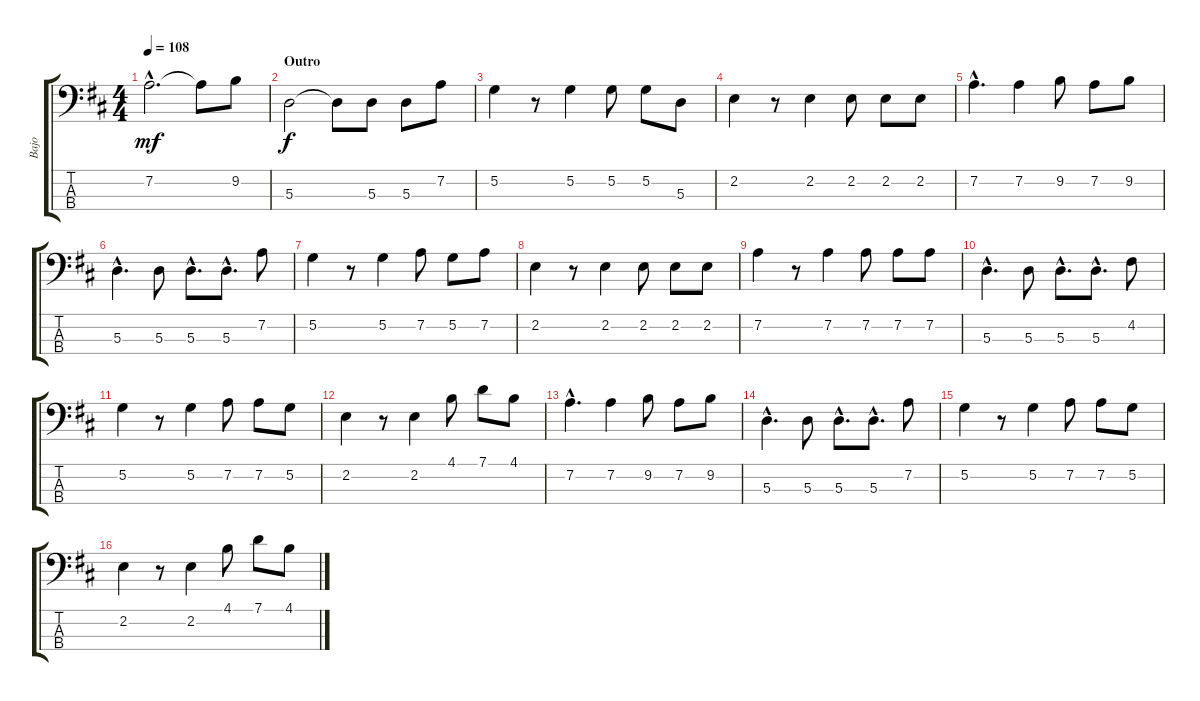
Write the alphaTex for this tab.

\track ("Bajo" "Bajo") {instrument fretlessbass}
\staff {score tabs}
\tuning (G2 D2 A1 D1) {hide}
\ts (4 4)
\tempo 108
\clef f4
\ks bminor
7.2{hac}.2{d dy mf} 7.2{t}.8 9.2.8 |
\section ("" "Outro")
5.3.2{dy f} 5.3{t}.8 5.3.8 5.3.8 7.2.8 |
5.2.4 r.8 5.2.4 5.2.8 5.2.8 5.3.8 |
2.2.4 r.8 2.2.4 2.2.8 2.2.8 2.2.8 |
7.2{hac}.4{d} 7.2.4 9.2.8 7.2.8 9.2.8 |
5.3{hac}.4{d} 5.3.8 5.3{hac}.8{d} 5.3{hac}.8{d} 7.2.8 |
5.2.4 r.8 5.2.4 7.2.8 5.2.8 7.2.8 |
2.2.4 r.8 2.2.4 2.2.8 2.2.8 2.2.8 |
7.2.4 r.8 7.2.4 7.2.8 7.2.8 7.2.8 |
5.3{hac}.4{d} 5.3.8 5.3{hac}.8{d} 5.3{hac}.8{d} 4.2.8 |
5.2.4 r.8 5.2.4 7.2.8 7.2.8 5.2.8 |
2.2.4 r.8 2.2.4 4.1.8 7.1.8 4.1.8 |
7.2{hac}.4{d} 7.2.4 9.2.8 7.2.8 9.2.8 |
5.3{hac}.4{d} 5.3.8 5.3{hac}.8{d} 5.3{hac}.8{d} 7.2.8 |
5.2.4 r.8 5.2.4 7.2.8 7.2.8 5.2.8 |
2.2.4 r.8 2.2.4 4.1.8 7.1.8 4.1.8
